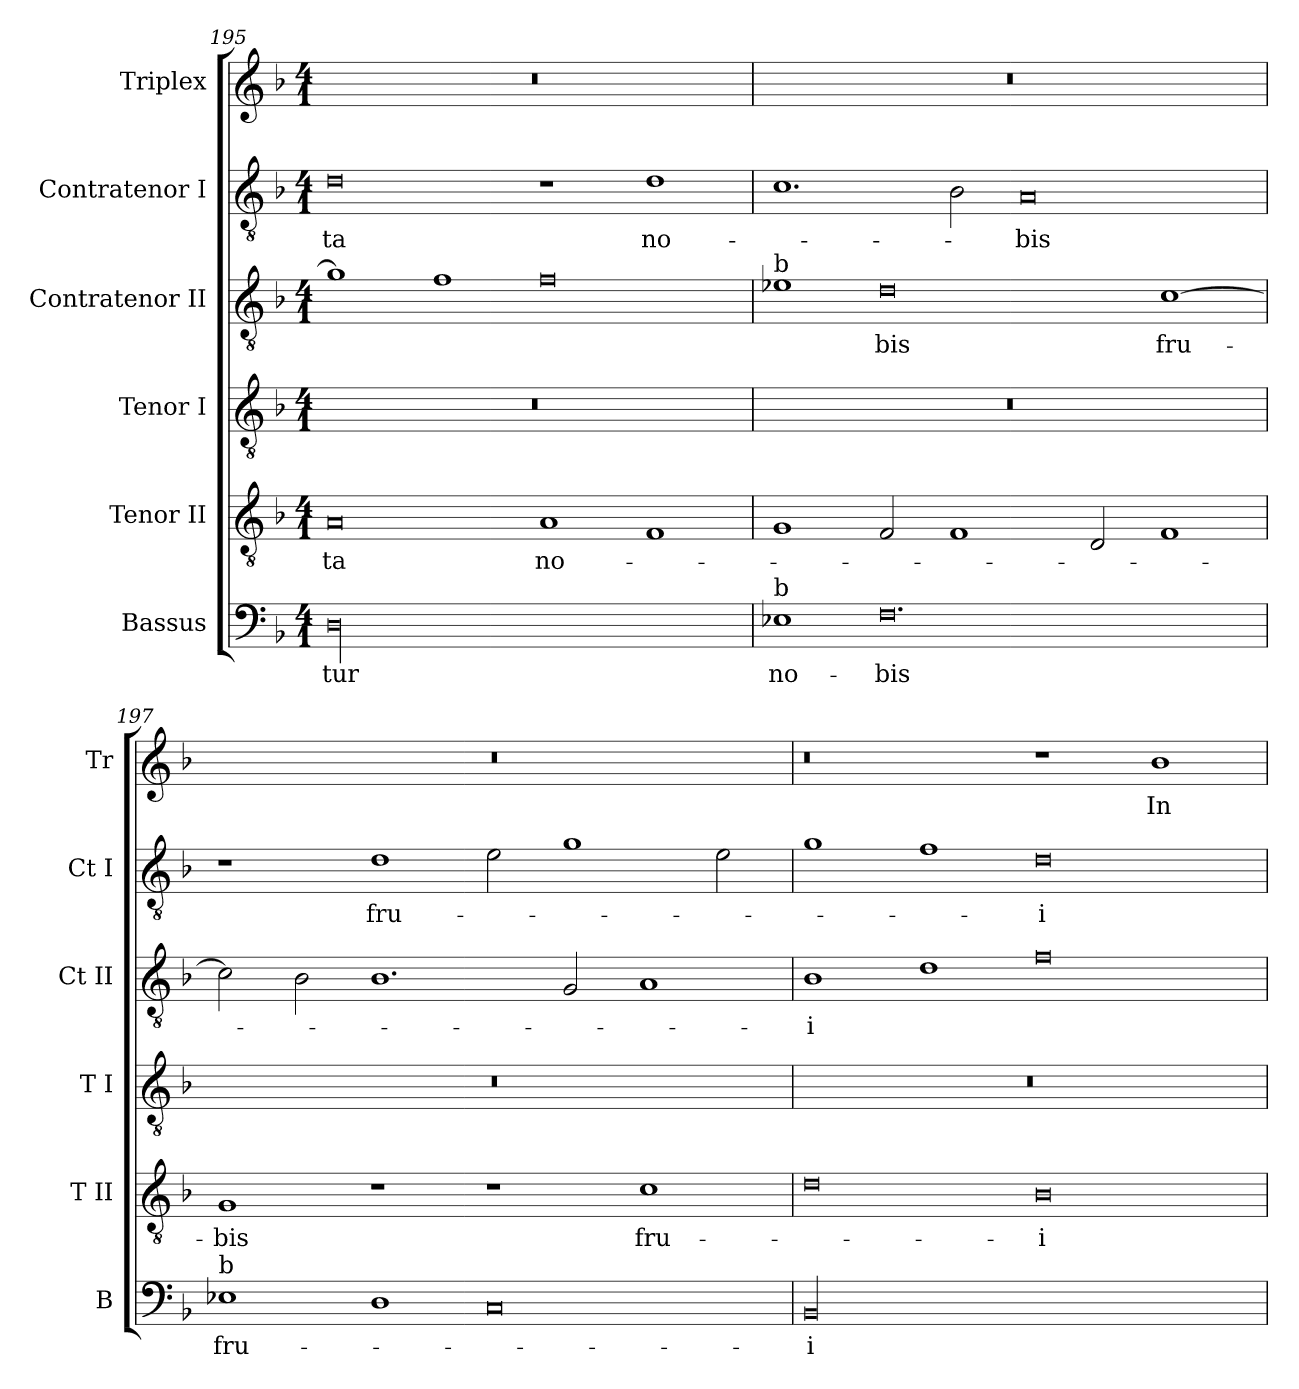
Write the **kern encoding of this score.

**kern	**text	**kern	**text	**kern	**kern	**text	**kern	**text	**kern	**text
*part6	*part6	*part5	*part5	*part4	*part3	*part3	*part2	*part2	*part1	*part1
*staff6	*staff6	*staff5	*staff5	*staff4	*staff3	*staff3	*staff2	*staff2	*staff1	*staff1
*I"Bassus	*	*I"Tenor II	*	*I"Tenor I	*I"Contratenor II	*	*I"Contratenor I	*	*I"Triplex	*
*I'B	*	*I'T II	*	*I'T I	*I'Ct II	*	*I'Ct I	*	*I'Tr	*
*clefF4	*	*clefGv2	*	*clefGv2	*clefGv2	*	*clefGv2	*	*clefG2	*
*	*	*ITrd7c12	*	*ITrd7c12	*ITrd7c12	*	*ITrd7c12	*	*	*
*k[b-]	*	*k[b-]	*	*k[b-]	*k[b-]	*	*k[b-]	*	*k[b-]	*
*F:	*	*F:	*	*F:	*F:	*	*F:	*	*F:	*
*M4/1	*	*M4/1	*	*M4/1	*M4/1	*	*M4/1	*	*M4/1	*
=195	=195	=195	=195	=195	=195	=195	=195	=195	=195	=195
!	!LO:LY:b:color=#000000	!	!	!	!	!	!	!	!	!
!	!	!	!LO:LY:b:color=#000000	!LO:N:vis=1	!	!	!	!	!	!
!	!	!	!	!	!	!	!	!LO:LY:b:color=#000000	!LO:N:vis=1	!
00Di	-tur	0AAi	-ta	00r	1Gi]	.	0Di	-ta	00r	.
.	.	.	.	.	1Fi	.	.	.	.	.
!	!	!	!LO:LY:b:color=#000000	!	!	!	!	!	!	!
.	.	1AAi	no-	.	0Fi	.	1r	.	.	.
!	!	!	!	!	!	!	!	!LO:LY:b:color=#000000	!	!
.	.	1FFi	.	.	.	.	1Di	no-	.	.
!!LO:LB:g=z
=196`	=196`	=196`	=196`	=196`	=196`	=196`	=196`	=196`	=196`	=196`
!	!	!	!	!	!LO:TX:a:t=b	!	!	!	!	!
!LO:TX:a:t=b	!	!	!	!	!	!	!	!	!	!
!	!LO:LY:b:color=#000000	!	!	!LO:N:vis=1	!	!	!	!	!LO:N:vis=1	!
1E-i	no-	1GGi	.	00r	1E-i	.	1.Ci	.	00r	.
!	!LO:LY:b:color=#000000	!	!	!	!	!	!	!	!	!
!	!	!	!	!	!	!LO:LY:b:color=#000000	!	!	!	!
0.Fi	-bis	2FFi/	.	.	0Di	-bis	.	.	.	.
.	.	1FFi	.	.	.	.	2BB-i\	.	.	.
!	!	!	!	!	!	!	!	!LO:LY:b:color=#000000	!	!
.	.	.	.	.	.	.	0AAi	-bis	.	.
.	.	2DDi/	.	.	.	.	.	.	.	.
!	!	!	!	!	!	!LO:LY:b:color=#000000	!	!	!	!
.	.	1FFi	.	.	[>1Ci	fru-	.	.	.	.
=197`	=197`	=197`	=197`	=197`	=197`	=197`	=197`	=197`	=197`	=197`
!	!LO:LY:b:color=#000000	!	!	!	!	!	!	!	!	!
!LO:TX:a:t=b	!	!	!	!	!	!	!	!	!	!
!	!	!	!LO:LY:b:color=#000000	!LO:N:vis=1	!	!	!	!	!LO:N:vis=1	!
1E-i	fru-	1GGi	-bis	00r	2Ci\]	.	1r	.	00r	.
.	.	.	.	.	2BB-i\	.	.	.	.	.
!	!	!	!	!	!	!	!	!LO:LY:b:color=#000000	!	!
1Di	.	1r	.	.	1.BB-i	.	1Di	fru-	.	.
0Ci	.	1r	.	.	.	.	2Ei\	.	.	.
.	.	.	.	.	2GGi/	.	1Gi	.	.	.
!	!	!	!LO:LY:b:color=#000000	!	!	!	!	!	!	!
.	.	1Ci	fru-	.	1AAi	.	.	.	.	.
.	.	.	.	.	.	.	2Ei\	.	.	.
=198`	=198`	=198`	=198`	=198`	=198`	=198`	=198`	=198`	=198`	=198`
!	!LO:LY:b:color=#000000	!	!	!LO:N:vis=1	!	!	!	!	!	!
!	!	!	!	!	!	!LO:LY:b:color=#000000	!	!	!	!
00BB-i	-i	0Di	.	00r	1BB-i	-i	1Gi	.	0r	.
.	.	.	.	.	1Di	.	1Fi	.	.	.
!	!	!	!LO:LY:b:color=#000000	!	!	!	!	!	!	!
!	!	!	!	!	!	!	!	!LO:LY:b:color=#000000	!	!
.	.	0BB-i	-i	.	0Fi	.	0Di	-i	1r	.
!	!	!	!	!	!	!	!	!	!	!LO:LY:b:color=#000000
.	.	.	.	.	.	.	.	.	1b-i	In
=`	=`	=`	=`	=`	=`	=`	=`	=`	=`	=`
*-	*-	*-	*-	*-	*-	*-	*-	*-	*-	*-
